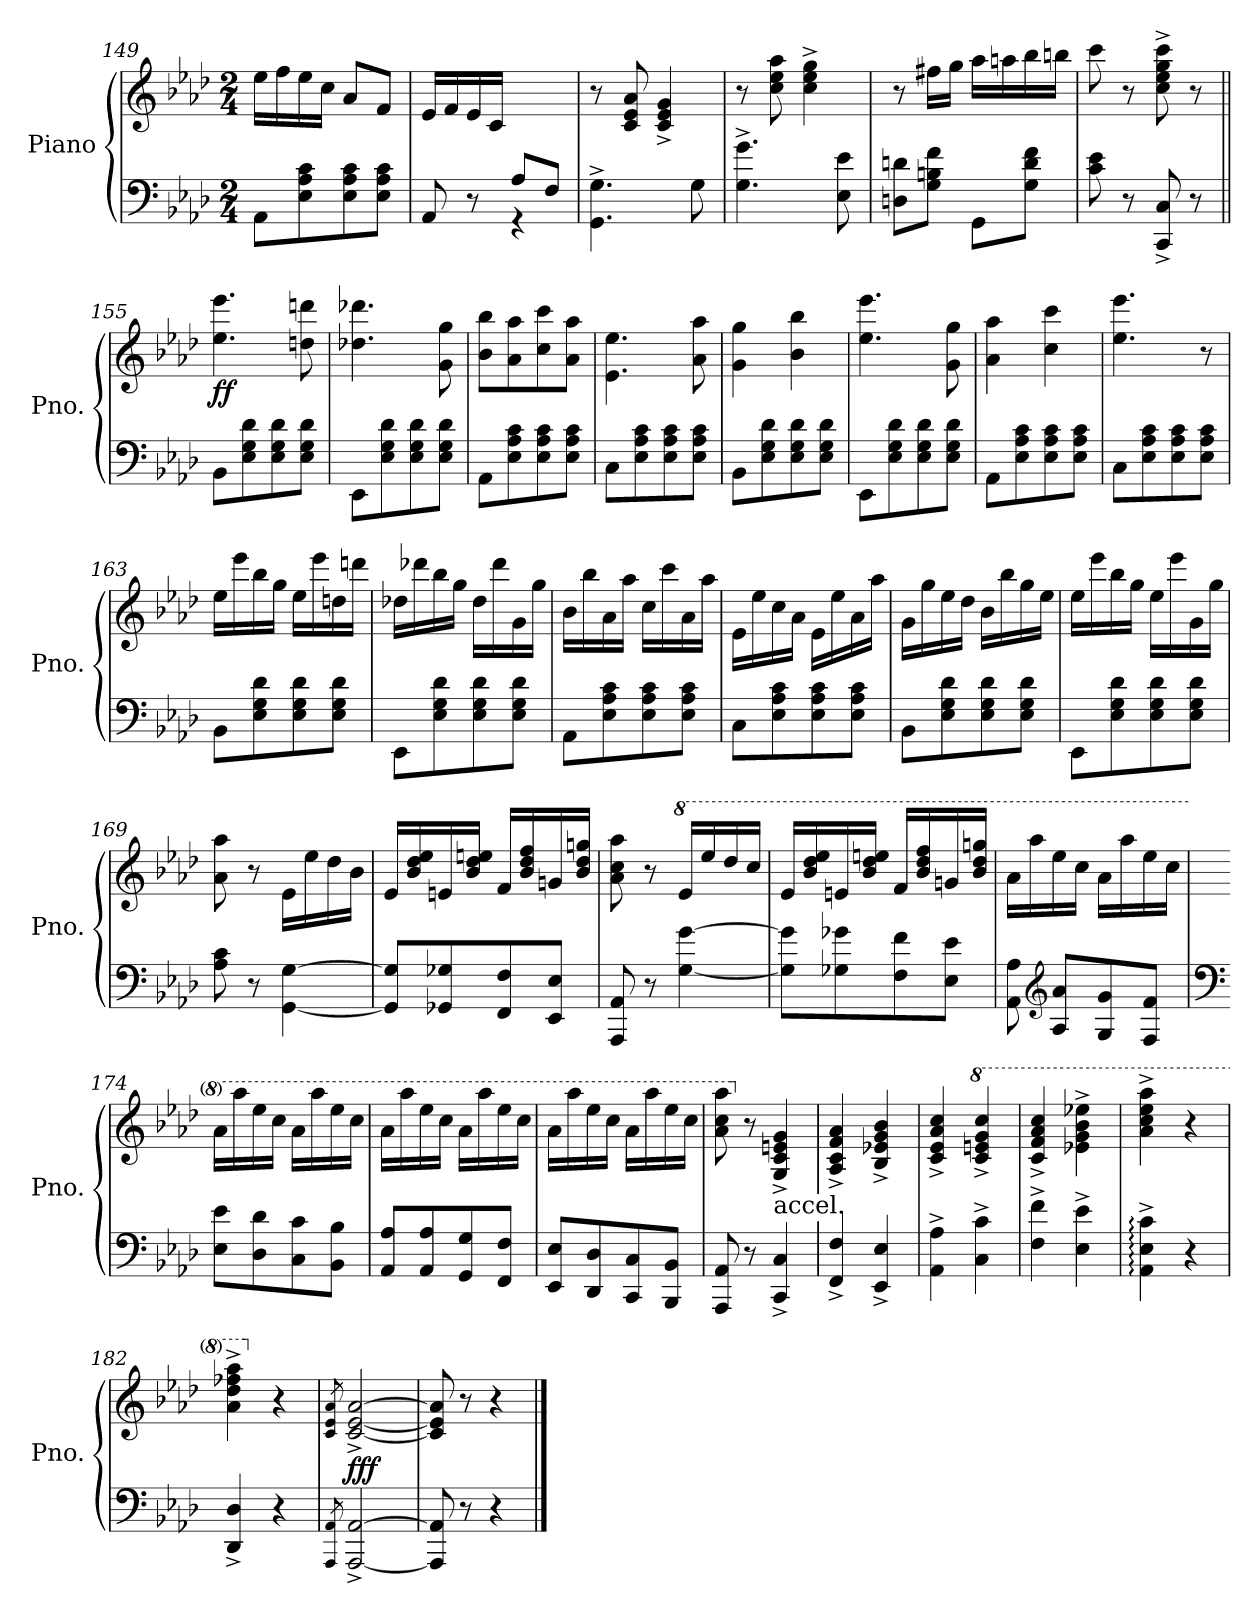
**kern	**kern	**dynam
*part1	*part1	*part1
*staff2	*staff1	*staff1/2
*I"Piano	*	*
*I'Pno.	*	*
!!LO:LB:g=z
*clefF4	*clefG2	*
*k[b-e-a-d-]	*k[b-e-a-d-]	*
*M2/4	*M2/4	*
=149	=149	=149
8AA-\L	16ee-\LL	.
.	16ff\	.
8E-\ 8A-\ 8c\	16ee-\	.
.	16cc\JJ	.
8E-\ 8A-\ 8c\	8a-/L	.
8E-\ 8A-\ 8c\J	8f/J	.
=150	=150	=150
*^	*	*
4ryy	8AA-/	16e-/LL	.
.	.	16f/	.
.	8r	16e-/	.
.	.	16c/JJ	.
8A-/L	4rGG	4ryy	.
8F/J	.	.	.
*v	*v	*	*
=151	=151	=151
4.GG\^ 4.G\^	8r	.
.	8c/ 8e-/ 8a-/	.
.	4c/^ 4e-/^ 4g/^	.
8G\	.	.
=152	=152	=152
4.G\^ 4.g\^	8r	.
.	8cc\ 8ee-\ 8aa-\	.
.	4cc\^ 4ee-\^ 4gg\^	.
8E-\ 8e-\	.	.
=153	=153	=153
8Dn\ 8dn\L	8r	.
8G\ 8Bn\ 8f\J	16ff#X\LL	.
.	16gg\JJ	.
8GG\L	16aa-\LL	.
.	16aan\	.
8G\ 8d\ 8f\J	16bb-\	.
.	16bbn\JJ	.
=154	=154	=154
8c\ 8e-\	8ccc\	.
8r	8r	.
8CC/^ 8C/^	8cc\^ 8ee-\^ 8gg\^ 8ccc\^	.
8r	8r	.
!!LO:LB:g=z
=155||	=155||	=155||
!	!	!LO:DY:b
8BB-\L	4.ee-\ 4.eee-\	ff
8E-\ 8G\ 8d-\	.	.
8E-\ 8G\ 8d-\	.	.
8E-\ 8G\ 8d-\J	8ddn\ 8dddn\	.
=156	=156	=156
8EE-\L	4.dd-X\ 4.ddd-X\	.
8E-\ 8G\ 8d-\	.	.
8E-\ 8G\ 8d-\	.	.
8E-\ 8G\ 8d-\J	8g\ 8gg\	.
=157	=157	=157
8AA-\L	8b-\ 8bb-\L	.
8E-\ 8A-\ 8c\	8a-\ 8aa-\	.
8E-\ 8A-\ 8c\	8cc\ 8ccc\	.
8E-\ 8A-\ 8c\J	8a-\ 8aa-\J	.
=158	=158	=158
8C\L	4.e-\ 4.ee-\	.
8E-\ 8A-\ 8c\	.	.
8E-\ 8A-\ 8c\	.	.
8E-\ 8A-\ 8c\J	8a-\ 8aa-\	.
=159	=159	=159
8BB-\L	4g\ 4gg\	.
8E-\ 8G\ 8d-\	.	.
8E-\ 8G\ 8d-\	4b-\ 4bb-\	.
8E-\ 8G\ 8d-\J	.	.
!!LO:PB:g=z
=160	=160	=160
8EE-\L	4.ee-\ 4.eee-\	.
8E-\ 8G\ 8d-\	.	.
8E-\ 8G\ 8d-\	.	.
8E-\ 8G\ 8d-\J	8g\ 8gg\	.
=161	=161	=161
8AA-\L	4a-\ 4aa-\	.
8E-\ 8A-\ 8c\	.	.
8E-\ 8A-\ 8c\	4cc\ 4ccc\	.
8E-\ 8A-\ 8c\J	.	.
=162	=162	=162
8C\L	4.ee-\ 4.eee-\	.
8E-\ 8A-\ 8c\	.	.
8E-\ 8A-\ 8c\	.	.
8E-\ 8A-\ 8c\J	8r	.
=163	=163	=163
8BB-\L	16ee-\LL	.
.	16eee-\	.
8E-\ 8G\ 8d-\	16bb-\	.
.	16gg\JJ	.
8E-\ 8G\ 8d-\	16ee-\LL	.
.	16eee-\	.
8E-\ 8G\ 8d-\J	16ddn\	.
.	16dddn\JJ	.
=164	=164	=164
8EE-\L	16dd-X\LL	.
.	16ddd-X\	.
8E-\ 8G\ 8d-\	16bb-\	.
.	16gg\JJ	.
8E-\ 8G\ 8d-\	16dd-\LL	.
.	16ddd-\	.
8E-\ 8G\ 8d-\J	16g\	.
.	16gg\JJ	.
!!LO:LB:g=z
=165	=165	=165
8AA-\L	16b-\LL	.
.	16bb-\	.
8E-\ 8A-\ 8c\	16a-\	.
.	16aa-\JJ	.
8E-\ 8A-\ 8c\	16cc\LL	.
.	16ccc\	.
8E-\ 8A-\ 8c\J	16a-\	.
.	16aa-\JJ	.
=166	=166	=166
8C\L	16e-\LL	.
.	16ee-\	.
8E-\ 8A-\ 8c\	16cc\	.
.	16a-\JJ	.
8E-\ 8A-\ 8c\	16e-\LL	.
.	16ee-\	.
8E-\ 8A-\ 8c\J	16a-\	.
.	16aa-\JJ	.
=167	=167	=167
8BB-\L	16g\LL	.
.	16gg\	.
8E-\ 8G\ 8d-\	16ee-\	.
.	16dd-\JJ	.
8E-\ 8G\ 8d-\	16b-\LL	.
.	16bb-\	.
8E-\ 8G\ 8d-\J	16gg\	.
.	16ee-\JJ	.
=168	=168	=168
8EE-\L	16ee-\LL	.
.	16eee-\	.
8E-\ 8G\ 8d-\	16bb-\	.
.	16gg\JJ	.
8E-\ 8G\ 8d-\	16ee-\LL	.
.	16eee-\	.
8E-\ 8G\ 8d-\J	16g\	.
.	16gg\JJ	.
!!LO:LB:g=z
=169	=169	=169
8A-\ 8c\	8a-\ 8aa-\	.
8r	8r	.
[4GG\ [4G\	16e-\LL	.
.	16ee-\	.
.	16dd-\	.
.	16b-\JJ	.
=170	=170	=170
8GG/] 8G/]L	16e-/LL	.
.	16b-/ 16dd-/ 16ee-/	.
8GG-X/ 8G-X/	16en/	.
.	16b-/ 16dd-/ 16een/JJ	.
8FF/ 8F/	16f/LL	.
.	16b-/ 16dd-/ 16ff/	.
8EE-/ 8E-/J	16gn/	.
.	16b-/ 16dd-/ 16ggn/JJ	.
=171	=171	=171
8AAA-/ 8AA-/	8a-\ 8cc\ 8aa-\	.
8r	8r	.
*	*8va	*
[4G\ [4g\	16ee-/LL	.
.	16eee-/	.
.	16ddd-/	.
.	16ccc/JJ	.
=172	=172	=172
8G\] 8g\]L	16ee-/LL	.
.	16bb-/ 16ddd-/ 16eee-/	.
8G-X\ 8g-X\	16een/	.
.	16bb-/ 16ddd-/ 16eeen/JJ	.
8F\ 8f\	16ff/LL	.
.	16bb-/ 16ddd-/ 16fff/	.
8E-\ 8e-\J	16ggn/	.
.	16bb-/ 16ddd-/ 16gggn/JJ	.
!!LO:LB:g=z
=173	=173	=173
8AA-\ 8A-\	16aa-\LL	.
.	16aaa-\	.
*clefG2	*	*
8A-/ 8a-/L	16eee-\	.
.	16ccc\JJ	.
8G/ 8g/	16aa-\LL	.
.	16aaa-\	.
8F/ 8f/J	16eee-\	.
.	16ccc\JJ	.
=174	=174	=174
*clefF4	*	*
8E-\ 8e-\L	16aa-\LL	.
.	16aaa-\	.
8D-\ 8d-\	16eee-\	.
.	16ccc\JJ	.
8C\ 8c\	16aa-\LL	.
.	16aaa-\	.
8BB-\ 8B-\J	16eee-\	.
.	16ccc\JJ	.
=175	=175	=175
8AA-/ 8A-/L	16aa-\LL	.
.	16aaa-\	.
8AA-/ 8A-/	16eee-\	.
.	16ccc\JJ	.
8GG/ 8G/	16aa-\LL	.
.	16aaa-\	.
8FF/ 8F/J	16eee-\	.
.	16ccc\JJ	.
=176	=176	=176
8EE-/ 8E-/L	16aa-\LL	.
.	16aaa-\	.
8DD-/ 8D-/	16eee-\	.
.	16ccc\JJ	.
8CC/ 8C/	16aa-\LL	.
.	16aaa-\	.
8BBB-/ 8BB-/J	16eee-\	.
.	16ccc\JJ	.
!!LO:LB:g=z
=177	=177	=177
8AAA-/ 8AA-/	8aa-\ 8ccc\ 8aaa-\	.
*	*X8va	*
8r	8r	.
!	!LO:TX:b:t=accel.	!
4CC/^ 4C/^	4G/^ 4c/^ 4en/^ 4g/^	.
=178	=178	=178
4FF/^ 4F/^	4A-/^ 4c/^ 4f/^ 4a-/^	.
4EE-/^ 4E-/^	4B-/^ 4e-X/^ 4g/^ 4b-/^	.
=179	=179	=179
4AA-\^ 4A-\^	4c/^ 4e-/^ 4a-/^ 4cc/^	.
*	*8va	*
4C\^ 4c\^	4cc/^ 4een/^ 4gg/^ 4ccc/^	.
=180	=180	=180
4F\^ 4f\^	4cc/^ 4ff/^ 4aa-/^ 4ccc/^	.
4E-\^ 4e-\^	4ee-X\^ 4gg\^ 4bb-\^ 4eee-X\^	.
=181	=181	=181
4AA-\:^ 4E-\:^ 4c\:^	4aa-\^ 4ccc\^ 4eee-\^ 4aaa-\^	.
4r	4r	.
=182	=182	=182
4DD-/^ 4D-/^	4aa-\^ 4ddd-\^ 4fff-X\^ 4aaa-\^	.
*	*X8va	*
4r	4r	.
=183	=183	=183
8qAAA-/ 8qAA-/	8qc/ 8qe-/ 8qa-/	.
!	!	!LO:DY:b
[2AAA-/^ [2AA-/^	[2c/^ [2e-/^ [2a-/^	fff
=184	=184	=184
8AAA-/] 8AA-/]	8c/] 8e-/] 8a-/]	.
8r	8r	.
4r	4r	.
==	==	==
*-	*-	*-
